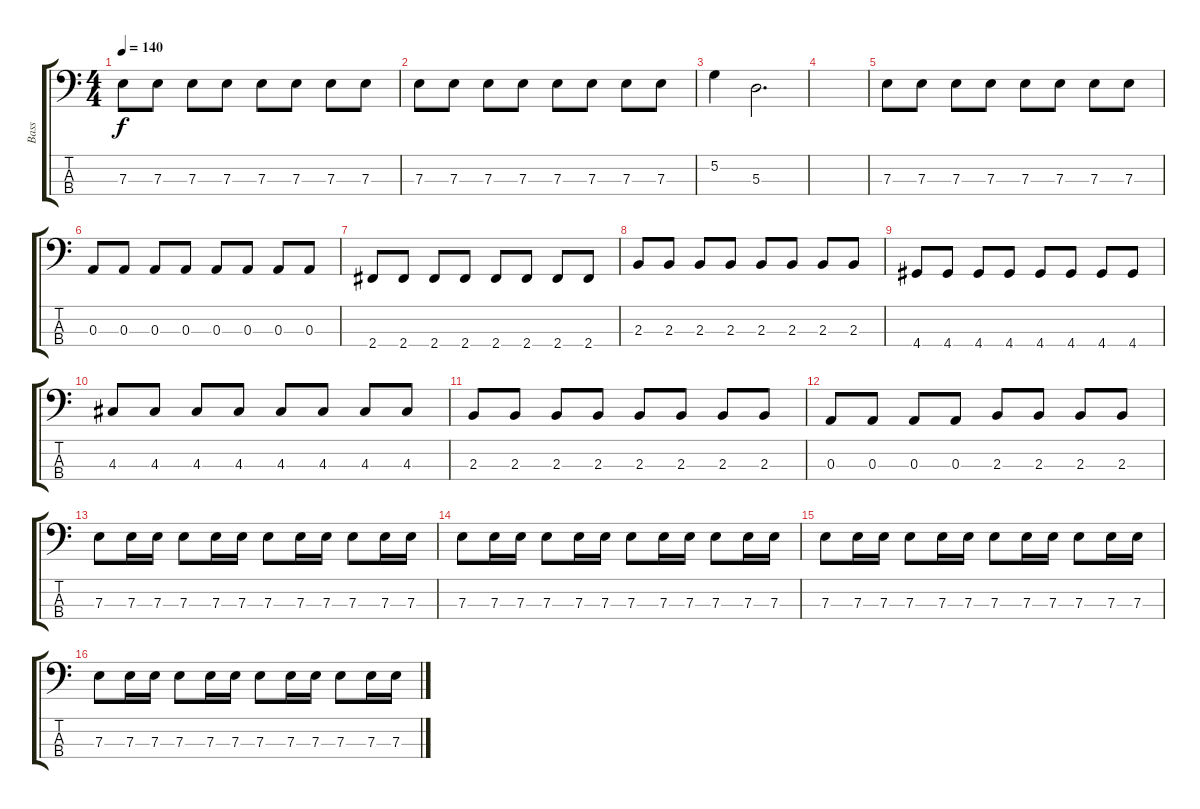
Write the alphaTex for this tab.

\track ("Bass" "Bass") {instrument electricbasspick}
\staff {score tabs}
\tuning (G2 D2 A1 E1) {hide}
\ts (4 4)
\tempo 140
\clef f4
\ks c
7.3.8{dy f} 7.3.8 7.3.8 7.3.8 7.3.8 7.3.8 7.3.8 7.3.8 |
7.3.8 7.3.8 7.3.8 7.3.8 7.3.8 7.3.8 7.3.8 7.3.8 |
5.2.4 5.3.2{d} |
|
7.3.8 7.3.8 7.3.8 7.3.8 7.3.8 7.3.8 7.3.8 7.3.8 |
0.3.8 0.3.8 0.3.8 0.3.8 0.3.8 0.3.8 0.3.8 0.3.8 |
2.4.8 2.4.8 2.4.8 2.4.8 2.4.8 2.4.8 2.4.8 2.4.8 |
2.3.8 2.3.8 2.3.8 2.3.8 2.3.8 2.3.8 2.3.8 2.3.8 |
4.4.8 4.4.8 4.4.8 4.4.8 4.4.8 4.4.8 4.4.8 4.4.8 |
4.3.8 4.3.8 4.3.8 4.3.8 4.3.8 4.3.8 4.3.8 4.3.8 |
2.3.8 2.3.8 2.3.8 2.3.8 2.3.8 2.3.8 2.3.8 2.3.8 |
0.3.8 0.3.8 0.3.8 0.3.8 2.3.8 2.3.8 2.3.8 2.3.8 |
7.3.8 7.3.16 7.3.16 7.3.8 7.3.16 7.3.16 7.3.8 7.3.16 7.3.16 7.3.8 7.3.16 7.3.16 |
7.3.8 7.3.16 7.3.16 7.3.8 7.3.16 7.3.16 7.3.8 7.3.16 7.3.16 7.3.8 7.3.16 7.3.16 |
7.3.8 7.3.16 7.3.16 7.3.8 7.3.16 7.3.16 7.3.8 7.3.16 7.3.16 7.3.8 7.3.16 7.3.16 |
7.3.8 7.3.16 7.3.16 7.3.8 7.3.16 7.3.16 7.3.8 7.3.16 7.3.16 7.3.8 7.3.16 7.3.16
